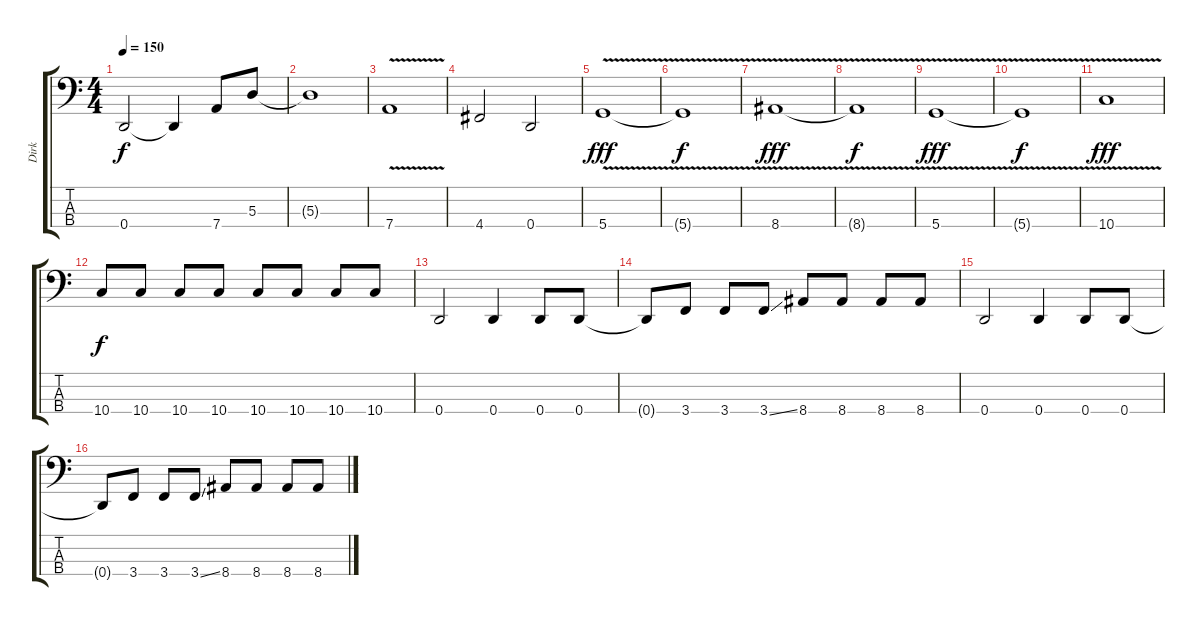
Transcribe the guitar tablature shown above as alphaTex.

\track ("Dirk" "Dirk") {instrument electricbassfinger}
\staff {score tabs}
\tuning (G2 D2 A1 D1) {hide}
\ts (4 4)
\tempo 150
\clef f4
\ks c
0.4.2{dy f} 0.4{t}.4 7.4.8 5.3.8 |
5.3{t}.1 |
7.4{v}.1 |
4.4.2 0.4.2 |
5.4{v}.1{dy fff} |
5.4{v t}.1{dy f} |
8.4{v}.1{dy fff} |
8.4{v t}.1{dy f} |
5.4{v}.1{dy fff} |
5.4{v t}.1{dy f} |
10.4{v}.1{dy fff} |
10.4.8{dy f} 10.4.8 10.4.8 10.4.8 10.4.8 10.4.8 10.4.8 10.4.8 |
0.4.2 0.4.4 0.4.8 0.4.8 |
0.4{t}.8 3.4.8 3.4.8 3.4{ss}.8 8.4.8 8.4.8 8.4.8 8.4.8 |
0.4.2 0.4.4 0.4.8 0.4.8 |
0.4{t}.8 3.4.8 3.4.8 3.4{ss}.8 8.4.8 8.4.8 8.4.8 8.4.8
